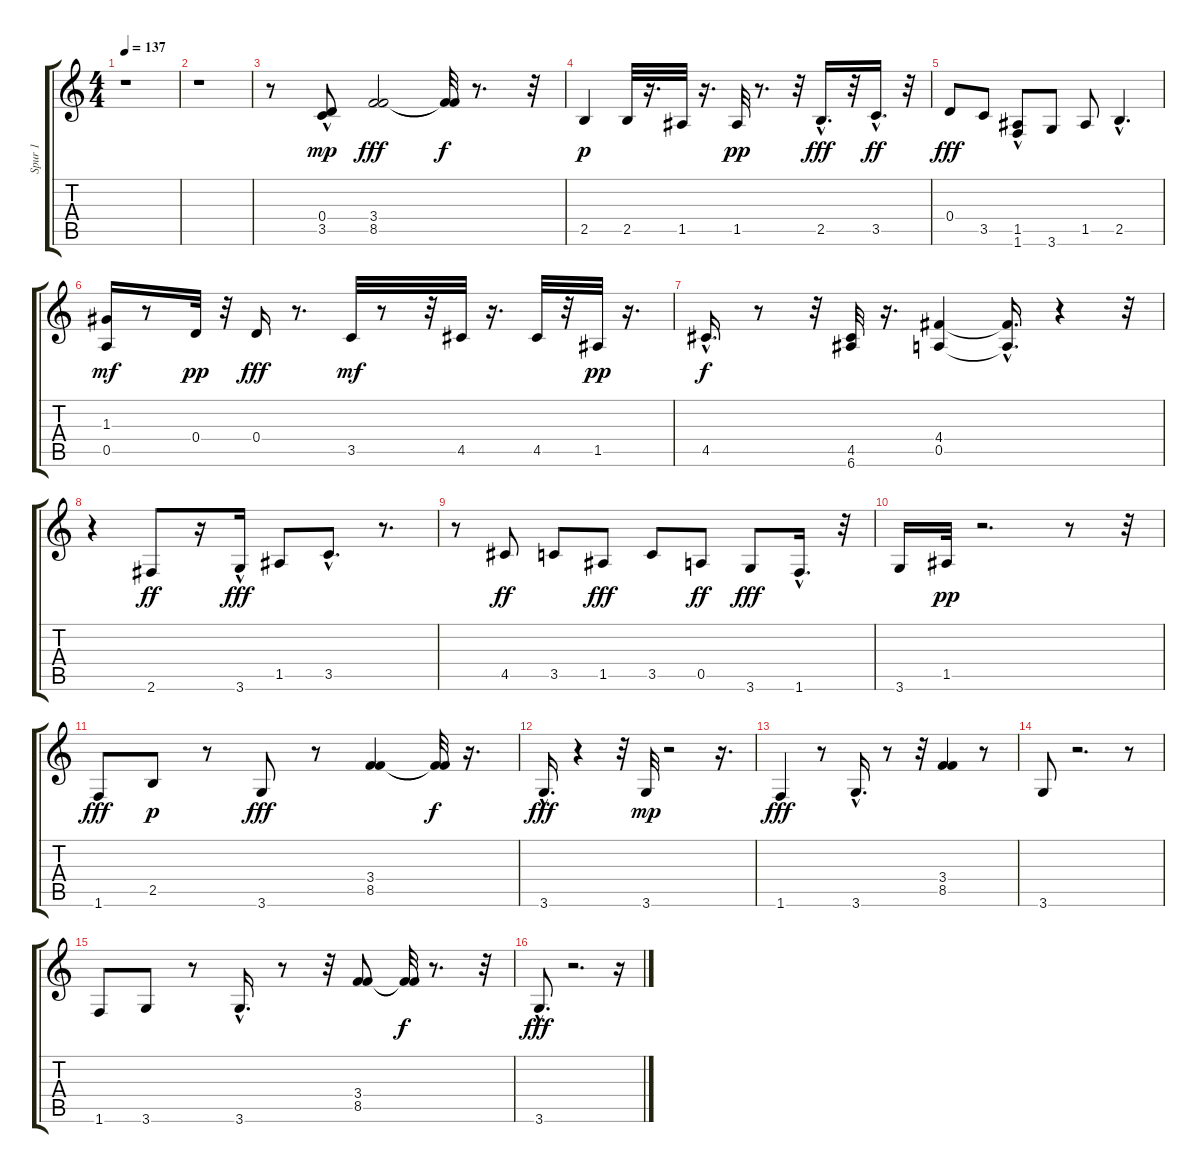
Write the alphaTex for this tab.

\track ("Spur 1" "Spur 1") {instrument electricguitarclean}
\staff {score tabs}
\tuning (E4 B3 G3 D3 A2 E2) {hide}
\ts (4 4)
\tempo 137
\clef g2
\ks c
r.1{dy pp} |
r.1 |
r.8 (0.4 3.5{hac}).8{dy mp} (3.4 8.5).2{dy fff} (3.4{t} 8.5{t}).32{dy f} r.8{d} r.32 |
2.5.4{dy p} 2.5.32 r.16{d} 1.5.32 r.16{d} 1.5.32{dy pp} r.8{d} r.32 2.5{hac}.16{d dy fff} r.32 3.5{hac}.16{d dy ff} r.32 |
0.4.8{dy fff} 3.5.8 (1.5 1.6{hac}).8 3.6.8 1.5.8 2.5{hac}.4{d} |
(1.3 0.5).16{dy mf} r.8 0.4.32{dy pp} r.32 0.4.16{dy fff} r.8{d} 3.5.32{dy mf} r.8 r.32 4.5.32 r.16{d} 4.5.32 r.32 1.5.32{dy pp} r.16{d} |
4.5{hac}.16{d dy f} r.8 r.32 (4.5 6.6).32 r.16{d} (4.4 0.5).4 (4.4{hac t} 0.5{t}).16{d} r.4 r.32 |
r.4 2.6.8{dy ff} r.16 3.6{hac}.16{dy fff} 1.5.8 3.5{hac}.8{d} r.8{d} |
r.8 4.5.8{dy ff} 3.5.8 1.5.8{dy fff} 3.5.8 0.5.8{dy ff} 3.6.8{dy fff} 1.6{hac}.16{d} r.32 |
3.6.16 1.5.32{dy pp} r.2{d} r.8 r.32 |
1.6.8{dy fff} 2.5.8{dy p} r.8 3.6.8{dy fff} r.8 (3.4 8.5).4 (3.4{t} 8.5{t}).32{dy f} r.16{d} |
3.6{hac}.16{d dy fff} r.4 r.32 3.6.32{dy mp} r.2 r.16{d} |
1.6.4{dy fff} r.8 3.6{hac}.16{d} r.8 r.32 (3.4 8.5).4 r.8 |
3.6.8 r.2{d} r.8 |
1.6.8 3.6.8 r.8 3.6{hac}.16{d} r.8 r.32 (3.4 8.5).8 (3.4{t} 8.5{t}).32{dy f} r.8{d} r.32 |
3.6{hac}.8{d dy fff} r.2{d} r.16
